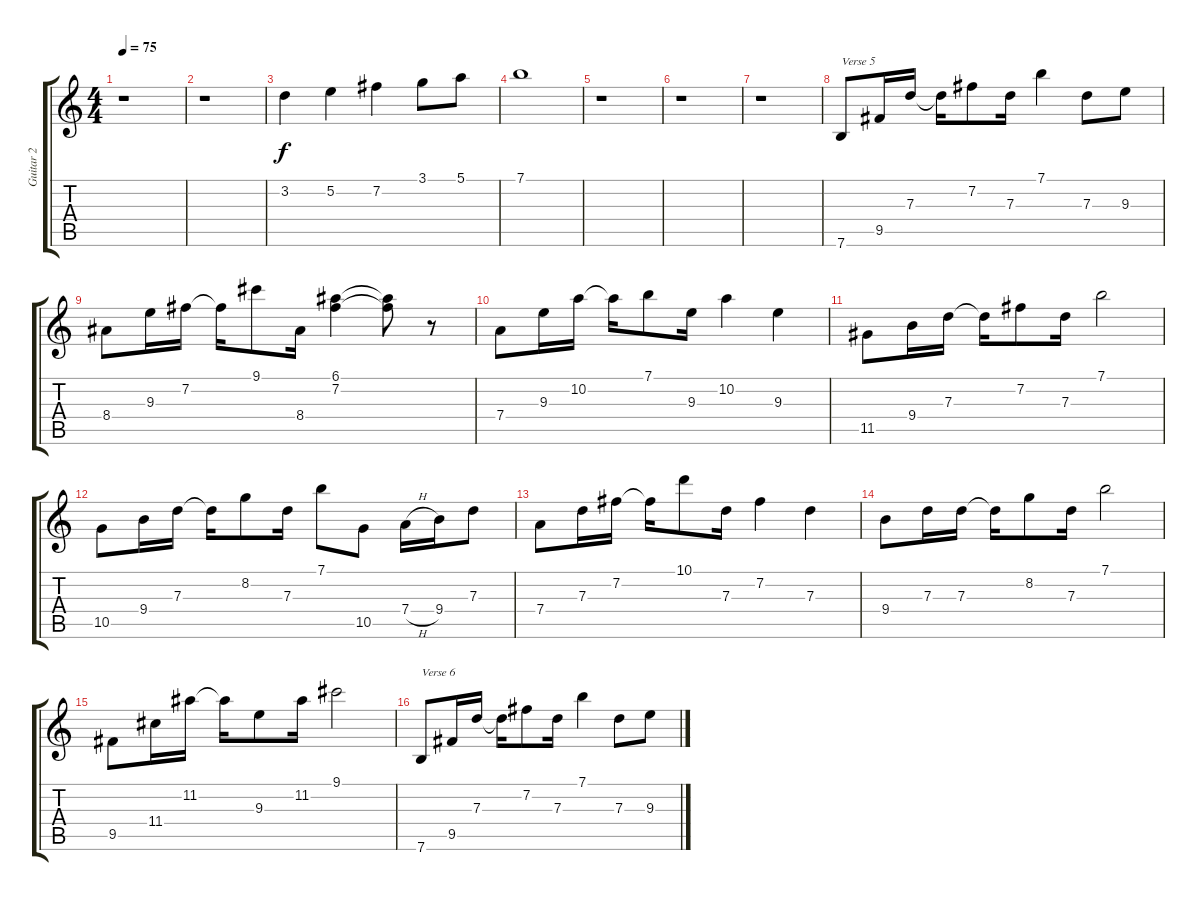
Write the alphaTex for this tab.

\track ("Guitar 2" "Guitar 2") {instrument acousticguitarnylon}
\staff {score tabs}
\tuning (E4 B3 G3 D3 A2 E2) {hide}
\ts (4 4)
\tempo 75
\clef g2
\ks c
r.1{dy f} |
r.1 |
3.2.4 5.2.4 7.2.4 3.1.8 5.1.8 |
7.1.1 |
r.1 |
r.1 |
r.1 |
7.6.8{txt "Verse 5"} 9.5.16 7.3.16 7.3{t}.16 7.2.8 7.3.16 7.1.4 7.3.8 9.3.8 |
8.4.8 9.3.16 7.2.16 7.2{t}.16 9.1.8 8.4.16 (6.1 7.2).4 (6.1{t} 7.2{t}).8 r.8 |
7.4.8 9.3.16 10.2.16 10.2{t}.16 7.1.8 9.3.16 10.2.4 9.3.4 |
11.5.8 9.4.16 7.3.16 7.3{t}.16 7.2.8 7.3.16 7.1.2 |
10.5.8 9.4.16 7.3.16 7.3{t}.16 8.2.8 7.3.16 7.1.8 10.5.8 7.4{h}.16 9.4.16 7.3.8 |
7.4.8 7.3.16 7.2.16 7.2{t}.16 10.1.8 7.3.16 7.2.4 7.3.4 |
9.4.8 7.3.16 7.3.16 7.3{t}.16 8.2.8 7.3.16 7.1.2 |
9.5.8 11.4.16 11.2.16 11.2{t}.16 9.3.8 11.2.16 9.1.2 |
7.6.8{txt "Verse 6"} 9.5.16 7.3.16 7.3{t}.16 7.2.8 7.3.16 7.1.4 7.3.8 9.3.8
